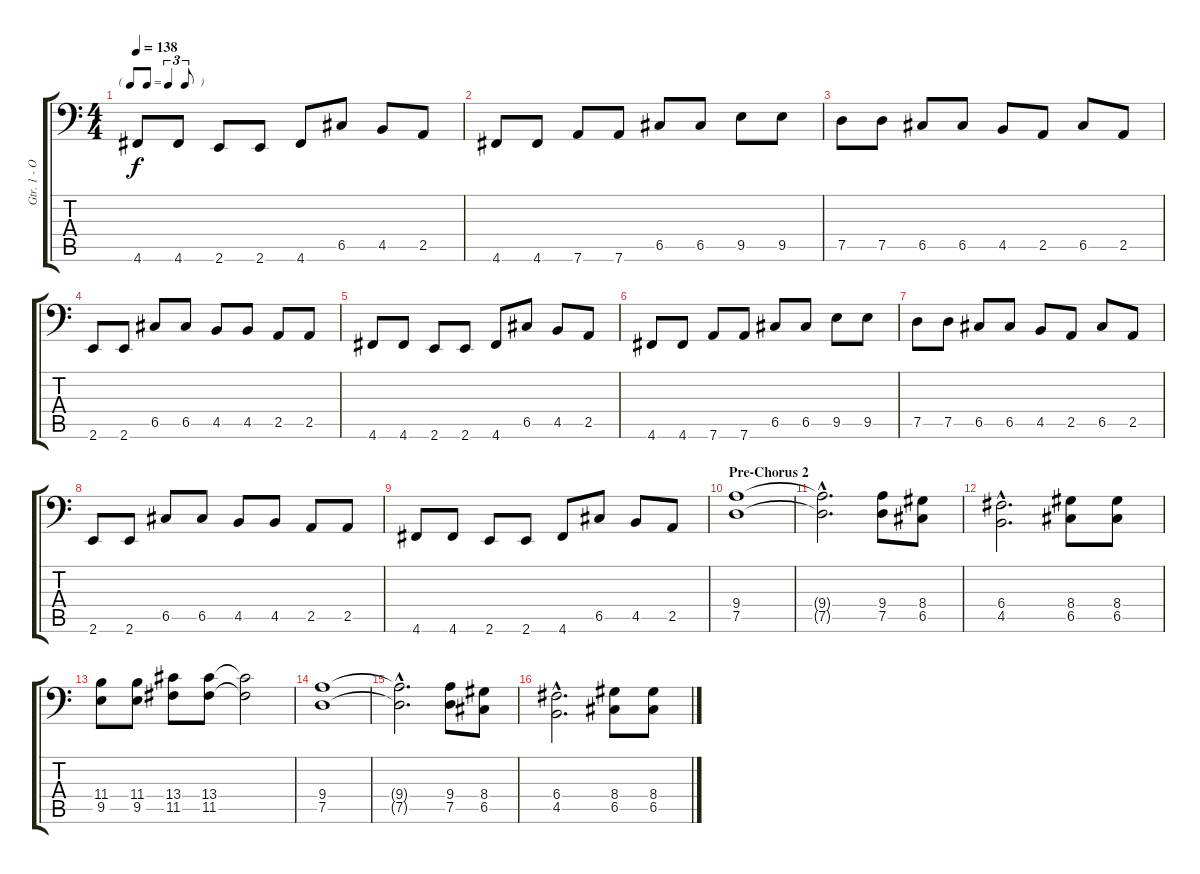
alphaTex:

\track ("Gtr. 1 - Overdub" "Gtr. 1 - O") {instrument overdrivenguitar}
\staff {score tabs}
\tuning (D3 A2 F2 C2 G1 D1) {hide}
\ts (4 4)
\tf triplet8th
\tempo 138
\clef f4
\ks c
4.6.8{dy f} 4.6.8 2.6.8 2.6.8 4.6.8 6.5.8 4.5.8 2.5.8 |
4.6.8 4.6.8 7.6.8 7.6.8 6.5.8 6.5.8 9.5.8 9.5.8 |
7.5.8 7.5.8 6.5.8 6.5.8 4.5.8 2.5.8 6.5.8 2.5.8 |
2.6.8 2.6.8 6.5.8 6.5.8 4.5.8 4.5.8 2.5.8 2.5.8 |
4.6.8 4.6.8 2.6.8 2.6.8 4.6.8 6.5.8 4.5.8 2.5.8 |
4.6.8 4.6.8 7.6.8 7.6.8 6.5.8 6.5.8 9.5.8 9.5.8 |
7.5.8 7.5.8 6.5.8 6.5.8 4.5.8 2.5.8 6.5.8 2.5.8 |
2.6.8 2.6.8 6.5.8 6.5.8 4.5.8 4.5.8 2.5.8 2.5.8 |
4.6.8 4.6.8 2.6.8 2.6.8 4.6.8 6.5.8 4.5.8 2.5.8 |
\section ("" "Pre-Chorus 2")
(9.4 7.5).1 |
(9.4{hac t} 7.5{hac t}).2{d} (9.4 7.5).8 (8.4 6.5).8 |
(6.4{hac} 4.5{hac}).2{d} (8.4 6.5).8 (8.4 6.5).8 |
(11.4 9.5).8 (11.4 9.5).8 (13.4 11.5).8 (13.4 11.5).8 (13.4{t} 11.5{t}).2 |
(9.4 7.5).1 |
(9.4{hac t} 7.5{hac t}).2{d} (9.4 7.5).8 (8.4 6.5).8 |
(6.4{hac} 4.5{hac}).2{d} (8.4 6.5).8 (8.4 6.5).8
